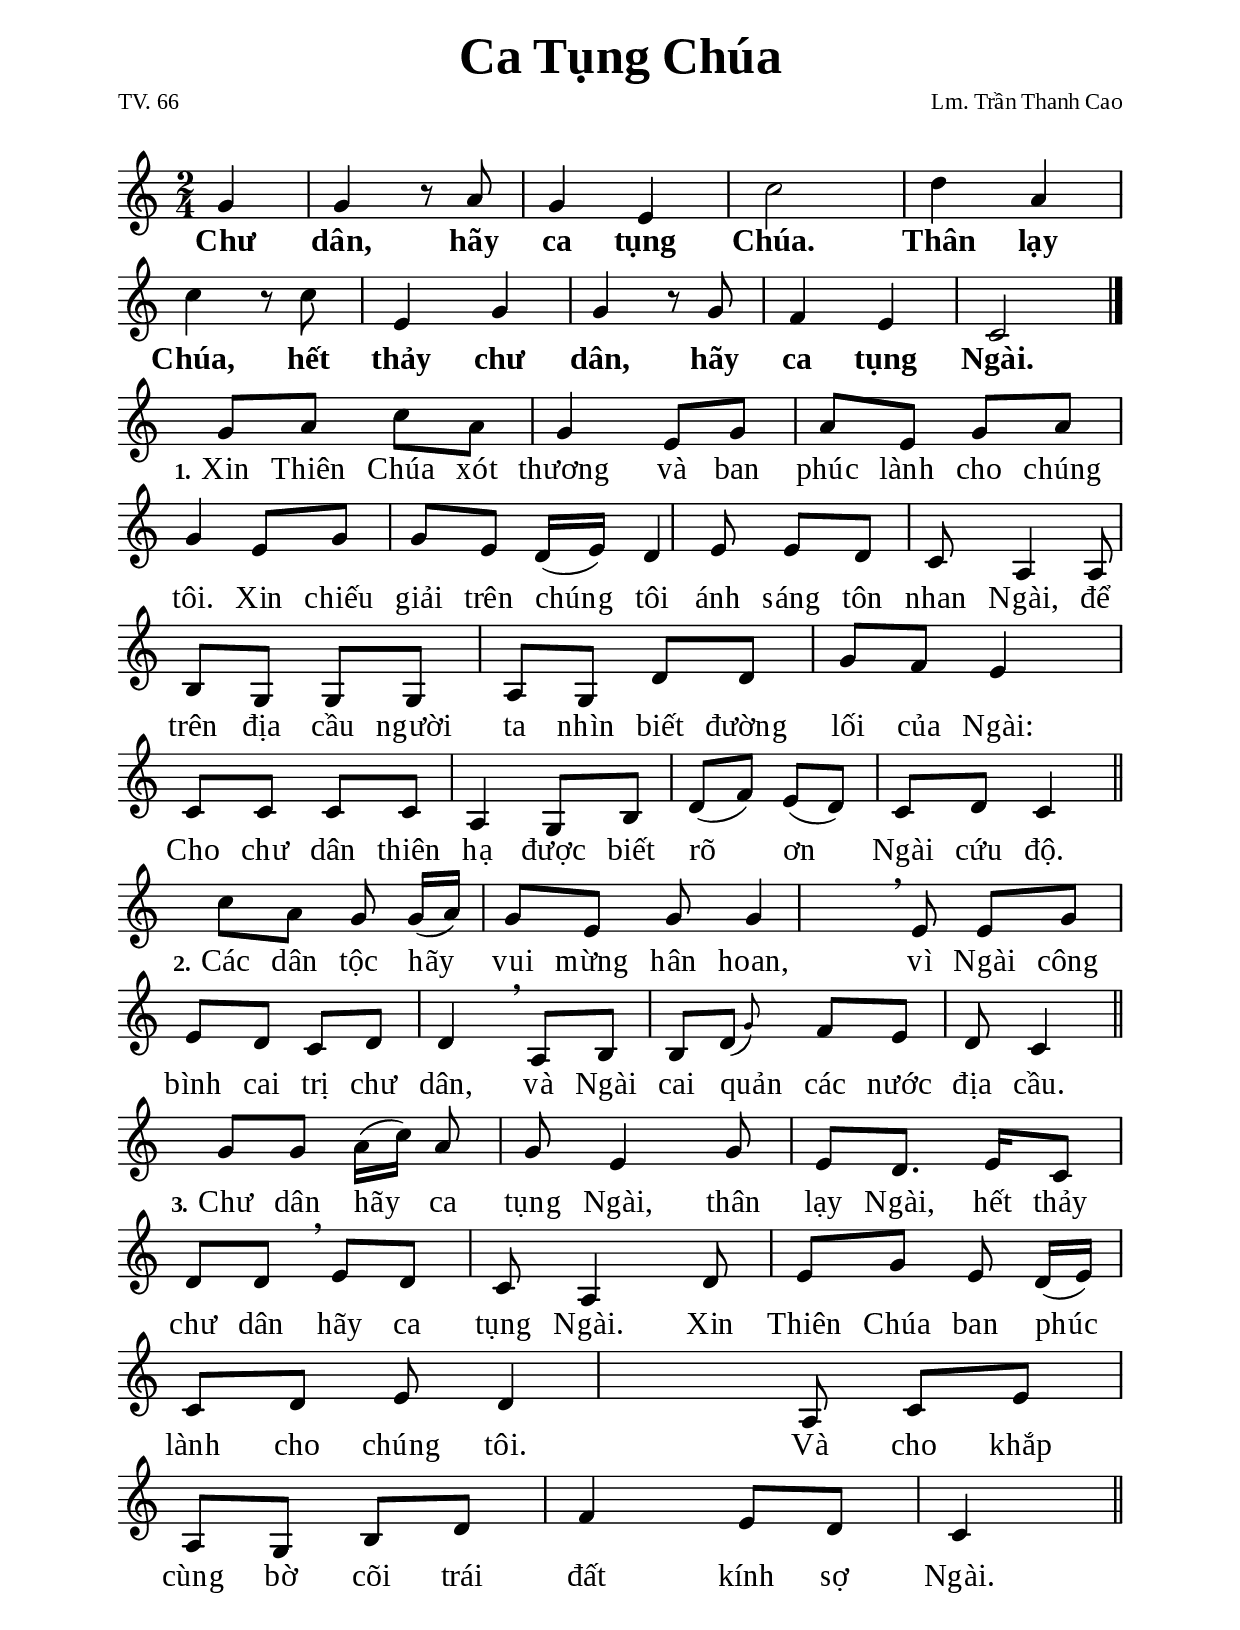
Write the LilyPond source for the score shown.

% Cài đặt chung
\version "2.20.0"
\include "english.ly"

\header {
  title = \markup { \fontsize #3 "Ca Tụng Chúa" }
  poet = "TV. 66"
  composer = "Lm. Trần Thanh Cao"
  arranger = " "
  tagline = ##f
}

\paper {
  #(set-paper-size "a4")
  top-margin = 15\mm
  bottom-margin = 15\mm
  left-margin = 20\mm
  right-margin = 20\mm
  indent = #0
  #(define fonts
    (make-pango-font-tree
      "Liberation Serif"
      "Liberation Serif"
      "Liberation Serif"
      (/ 20 20)))
  page-count = #1
}

% Nhạc điệp khúc
nhacDiepKhuc= \relative c'' {
  \override Lyrics.LyricSpace.minimum-distance = #4.0
  \override Score.BarNumber.break-visibility = ##(#f #f #f)
  \partial 4 g4 |
  g r8 a |
  g4 e |
  c'2 |
  d4 a |
  c4 r8 c |
  e,4 g |
  g r8 g |
  f4 e |
  c2 \bar "|."
}

% Nhạc phiên khúc
nhacPhienKhucMot = \relative c'' {
  \set Score.barAlways = ##t
  \set Score.defaultBarType = ""
  \override Score.BarNumber.break-visibility = ##(#f #f #f)
  g8 a c a g4 e8 g a e g a g4
  e8 g g e d16 ([e]) d4
  e8 e d c a4
  a8 b g g g a g d' d g f e4
  c8 c c c a4 g8 b d ([f]) e ([d]) c d c4 \bar "||"
}


nhacPhienKhucHai = \relative c'' {
  \set Score.barAlways = ##t
  \set Score.defaultBarType = ""
  \override Score.BarNumber.break-visibility = ##(#f #f #f)
  #(define afterGraceFraction (cons 1 4))
  c8 a g g16 ([a]) g8 e g g4 \breathe
  e8 e g e d c d d4 \breathe
  a8 b b
  \afterGrace d8 (\tweak font-size #-4 g)
  f e d c4 \bar "||"
}

nhacPhienKhucBa = \relative c'' {
  \set Score.barAlways = ##t
  \set Score.defaultBarType = ""
  \override Score.BarNumber.break-visibility = ##(#f #f #f)
  g8 g a16 ([c]) a8 g e4
  g8 e d8. e16 c8 d d \breathe
  e8 d c a4 d8 e g e d16 ([e]) c8 d e d4
  a8 c e a, g b d f4 e8 d c4 \bar "||"
}

% Lời điệp khúc
loiDiepKhuc = \lyricmode {
  \override Lyrics.LyricText.font-series = #'bold
  Chư dân, hãy ca tụng Chúa.
  Thân lạy Chúa,
  hết thảy chư dân, hãy ca tụng Ngài.
}

% Lời phiên khúc
loiPhienKhucMot = \lyricmode {
  \set stanza = #"1."
  Xin Thiên Chúa xót thương
  và ban phúc lành cho chúng tôi.
  Xin chiếu giải trên chúng tôi ánh sáng tôn nhan Ngài,
  để trên địa cầu người ta nhìn biết đường lối của Ngài:
  Cho chư dân thiên hạ được biết rõ ơn Ngài cứu độ.
}

loiPhienKhucHai = \lyricmode {
  \set stanza = #"2."
  Các dân tộc hãy vui mừng hân hoan,
  vì Ngài công bình cai trị chư dân,
  và Ngài cai quản các nước địa cầu.
}

loiPhienKhucBa = \lyricmode {
  \set stanza = #"3."
  Chư dân hãy ca tụng Ngài,
  thân lạy Ngài, hết thảy chư dân hãy ca tụng Ngài.
  Xin Thiên Chúa ban phúc lành cho chúng tôi.
  Và cho khắp cùng bờ cõi trái đất kính sợ Ngài.
}


% Dàn trang
\score {
  \new ChoirStaff <<
    \new Staff = diepKhuc \with {
        \consists "Merge_rests_engraver"
        \magnifyStaff #(magstep +1)
      }
      <<
      \new Voice = beSop {
        \key c \major \time 2/4 \stemNeutral \nhacDiepKhuc
      }
    >>
    \new Lyrics \lyricsto beSop \loiDiepKhuc
  >>
  \layout {
    \override Lyrics.LyricText.font-series = #'bold
    \override Lyrics.LyricText.font-size = #+3
    \override Lyrics.LyricSpace.minimum-distance = #2.0
    \override Score.BarNumber.break-visibility = ##(#f #f #f)
  }
}

\score {
  \new ChoirStaff <<
    \new Staff = phienKhuc \with {
        \magnifyStaff #(magstep +1)
      }
      <<
      \new Voice = beSop {
        \key c \major \time 2/4 \nhacPhienKhucMot
      }
    >>
    \new Lyrics \lyricsto beSop \loiPhienKhucMot
  >>
  \layout {
    \override Staff.TimeSignature.transparent = ##t
    \override Lyrics.LyricText.font-size = #+3
    \override Lyrics.LyricSpace.minimum-distance = #2.0
    \override Score.BarNumber.break-visibility = ##(#f #f #f)
  } 
}

\score {
  \new ChoirStaff <<
    \new Staff = phienKhuc \with {
        \magnifyStaff #(magstep +1)
      }
      <<
      \new Voice = beSop {
        \key c \major \time 2/4 \nhacPhienKhucHai
      }
    >>
    \new Lyrics \lyricsto beSop \loiPhienKhucHai
  >>
  \layout {
    \override Staff.TimeSignature.transparent = ##t
    \override Lyrics.LyricText.font-size = #+3
    \override Lyrics.LyricSpace.minimum-distance = #2.0
    \override Score.BarNumber.break-visibility = ##(#f #f #f)
  } 
}

\score {
  \new ChoirStaff <<
    \new Staff = phienKhuc \with {
        \magnifyStaff #(magstep +1)
      }
      <<
      \new Voice = beSop {
        \key c \major \time 2/4 \nhacPhienKhucBa
      }
    >>
    \new Lyrics \lyricsto beSop \loiPhienKhucBa
  >>
  \layout {
    \override Staff.TimeSignature.transparent = ##t
    \override Lyrics.LyricText.font-size = #+3
    \override Lyrics.LyricSpace.minimum-distance = #2.0
    \override Score.BarNumber.break-visibility = ##(#f #f #f)
  } 
}
